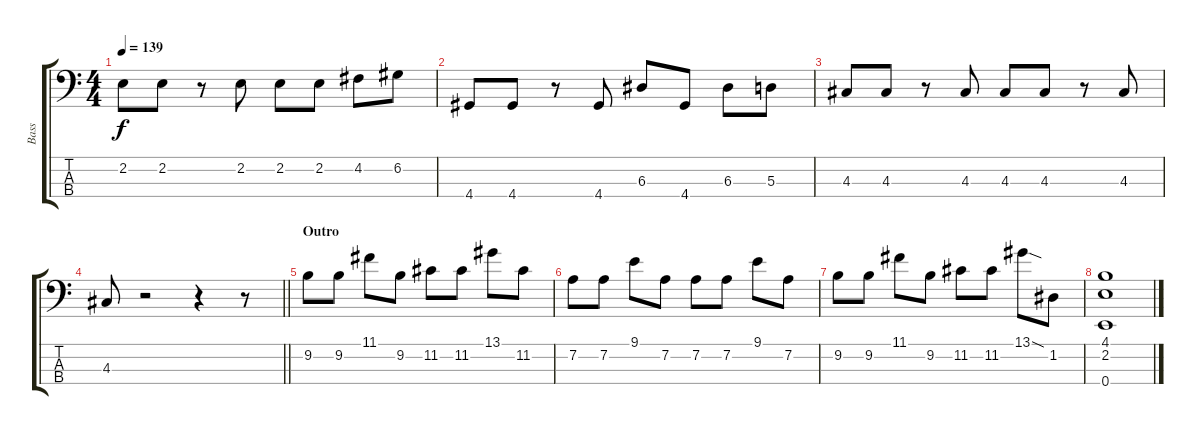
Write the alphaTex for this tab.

\track ("Bass" "Bass") {instrument electricbassfinger}
\staff {score tabs}
\tuning (G2 D2 A1 E1) {hide}
\ts (4 4)
\tempo 139
\clef f4
\ks c
2.2.8{dy f} 2.2.8 r.8 2.2.8 2.2.8 2.2.8 4.2.8 6.2.8 |
4.4.8 4.4.8 r.8 4.4.8 6.3.8 4.4.8 6.3.8 5.3.8 |
4.3.8 4.3.8 r.8 4.3.8 4.3.8 4.3.8 r.8 4.3.8 |
\barLineRight lightlight
4.3.8 r.2 r.4 r.8 |
\section ("" "Outro")
9.2.8 9.2.8 11.1.8 9.2.8 11.2.8 11.2.8 13.1.8 11.2.8 |
7.2.8 7.2.8 9.1.8 7.2.8 7.2.8 7.2.8 9.1.8 7.2.8 |
9.2.8 9.2.8 11.1.8 9.2.8 11.2.8 11.2.8 13.1{sod}.8 1.2.8 |
(4.1 2.2 0.4).1
